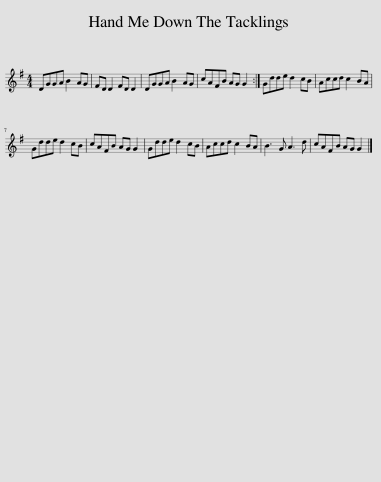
X:1
L:1/8
M:4/4
I:linebreak $
K:G
V:1 treble
V:1
 DGGA B2 AG | FD D2 FD D2 | DGGA B2 AG | cAFB AG G2 :| Gdde d2 cB | %5
 Accd c2 BA |$ Gdde d2 cB | cAFB AG G2 | Gdde d2 cB | Accd c2 BA | %10
 B3 G A3 d | cAFB AG G2 |] %12
